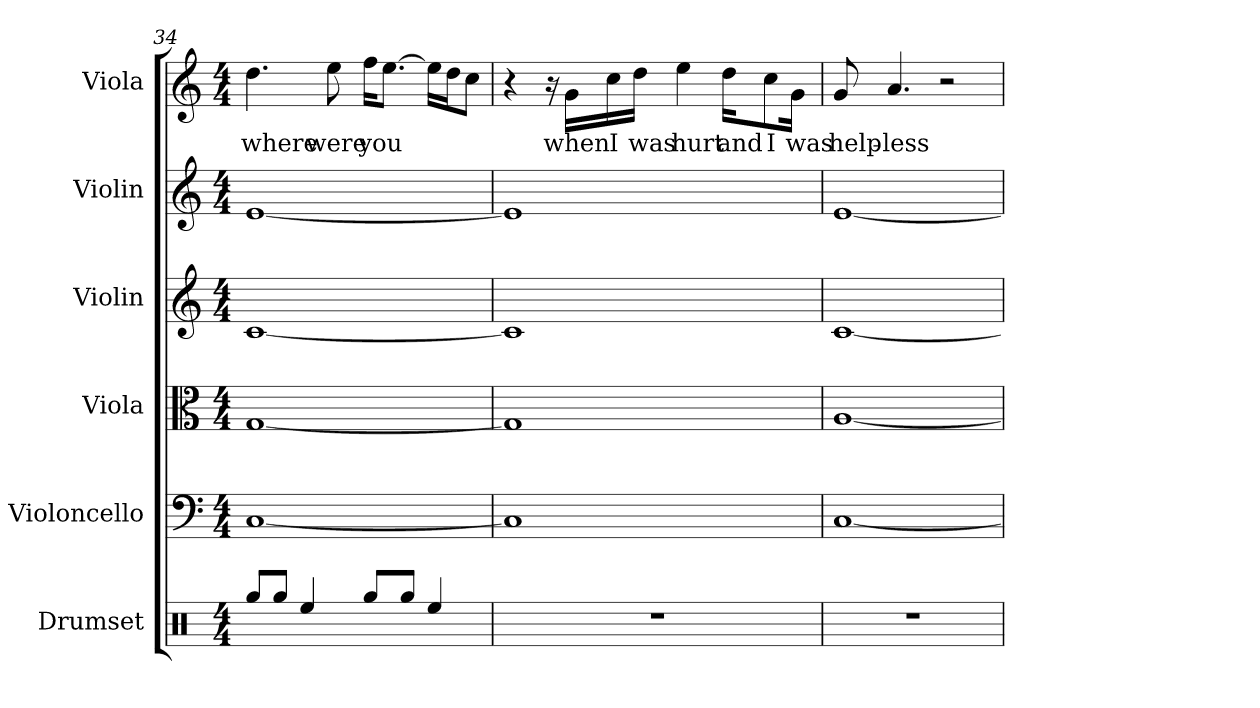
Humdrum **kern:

**kern	**kern	**kern	**kern	**kern	**kern	**text
*part6	*part5	*part4	*part3	*part2	*part1	*part1
*staff6	*staff5	*staff4	*staff3	*staff2	*staff1	*staff1
*I"Drumset	*I"Violoncello	*I"Viola	*I"Violin	*I"Violin	*I"Viola	*
*I'Drs.	*I'Vc.	*I'Vla.	*I'Vln.	*I'Vln.	*I'Vla.	*
*clefX	*clefF4	*clefC3	*clefG2	*clefG2	*clefG2	*
*k[]	*k[]	*k[]	*k[]	*k[]	*k[]	*
*M4/4	*M4/4	*M4/4	*M4/4	*M4/4	*M4/4	*
=34	=34	=34	=34	=34	=34	=34
8Rgg/L	[1C	[1G	[1c	[1e	4.dd\	where
8Rgg/J	.	.	.	.	.	.
4Ree/	.	.	.	.	.	.
.	.	.	.	.	8ee\	were
8Rgg/L	.	.	.	.	16ff\KL	you
.	.	.	.	.	[8.ee\J	.
8Rgg/J	.	.	.	.	.	.
4Ree/	.	.	.	.	16ee\LL]	.
.	.	.	.	.	16dd\J	.
.	.	.	.	.	8cc\J	.
!!LO:PB:g=z
=35	=35	=35	=35	=35	=35	=35
1r	1C]	1G]	1c]	1e]	4r	.
.	.	.	.	.	16r	.
.	.	.	.	.	16g\LL	when
.	.	.	.	.	16cc\	I
.	.	.	.	.	16dd\JJ	was
.	.	.	.	.	4ee\	hurt
.	.	.	.	.	16dd\KL	and
.	.	.	.	.	8cc\	I
.	.	.	.	.	16g\Jk	was
=36	=36	=36	=36	=36	=36	=36
1r	[1C	[1A	[1c	[1e	8g/	help-
.	.	.	.	.	4.a/	-less
.	.	.	.	.	2r	.
=	=	=	=	=	=	=
*-	*-	*-	*-	*-	*-	*-
